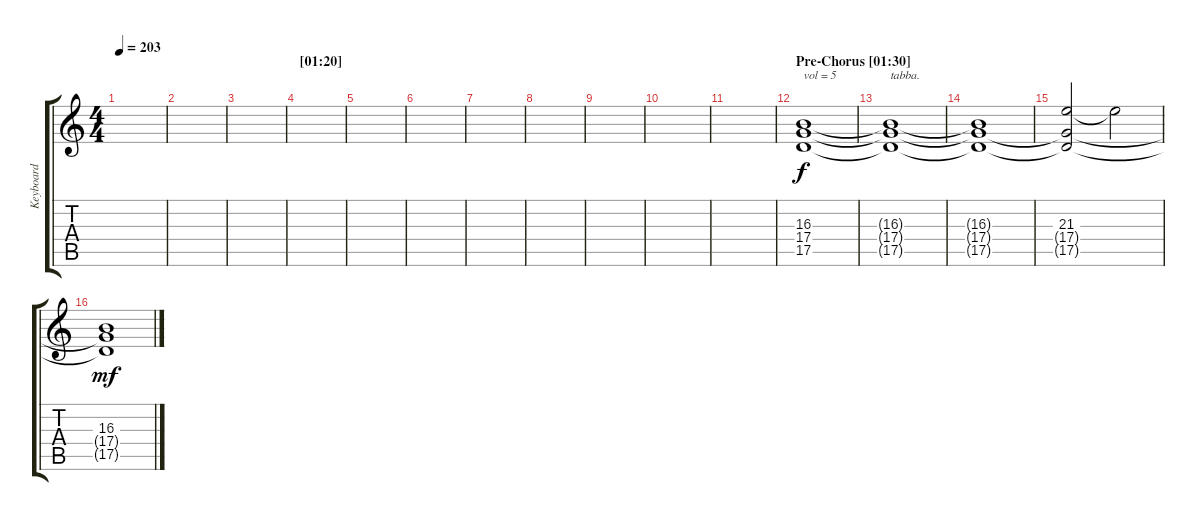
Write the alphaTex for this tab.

\track ("Keyboard" "Keyboard") {instrument stringensemble2}
\staff {score tabs}
\tuning (E4 B3 G3 D3 A2 E2) {hide}
\ts (4 4)
\tempo 203
\clef g2
\ks c
|
|
|
\section ("" "[01:20]")
|
|
|
|
|
|
|
|
\section ("" "Pre-Chorus [01:30]")
(16.3 17.4 17.5).1{txt "vol = 5" volume 7 instrument stringensemble2} |
(16.3{t} 17.4{t} 17.5{t}).1{txt "tabba." volume 9} |
(16.3{t} 17.4{t} 17.5{t}).1 |
(21.3 17.4{t} 17.5{t}).2 21.3{t}.2 |
(16.3 17.4{t} 17.5{t}).1{dy mf}
